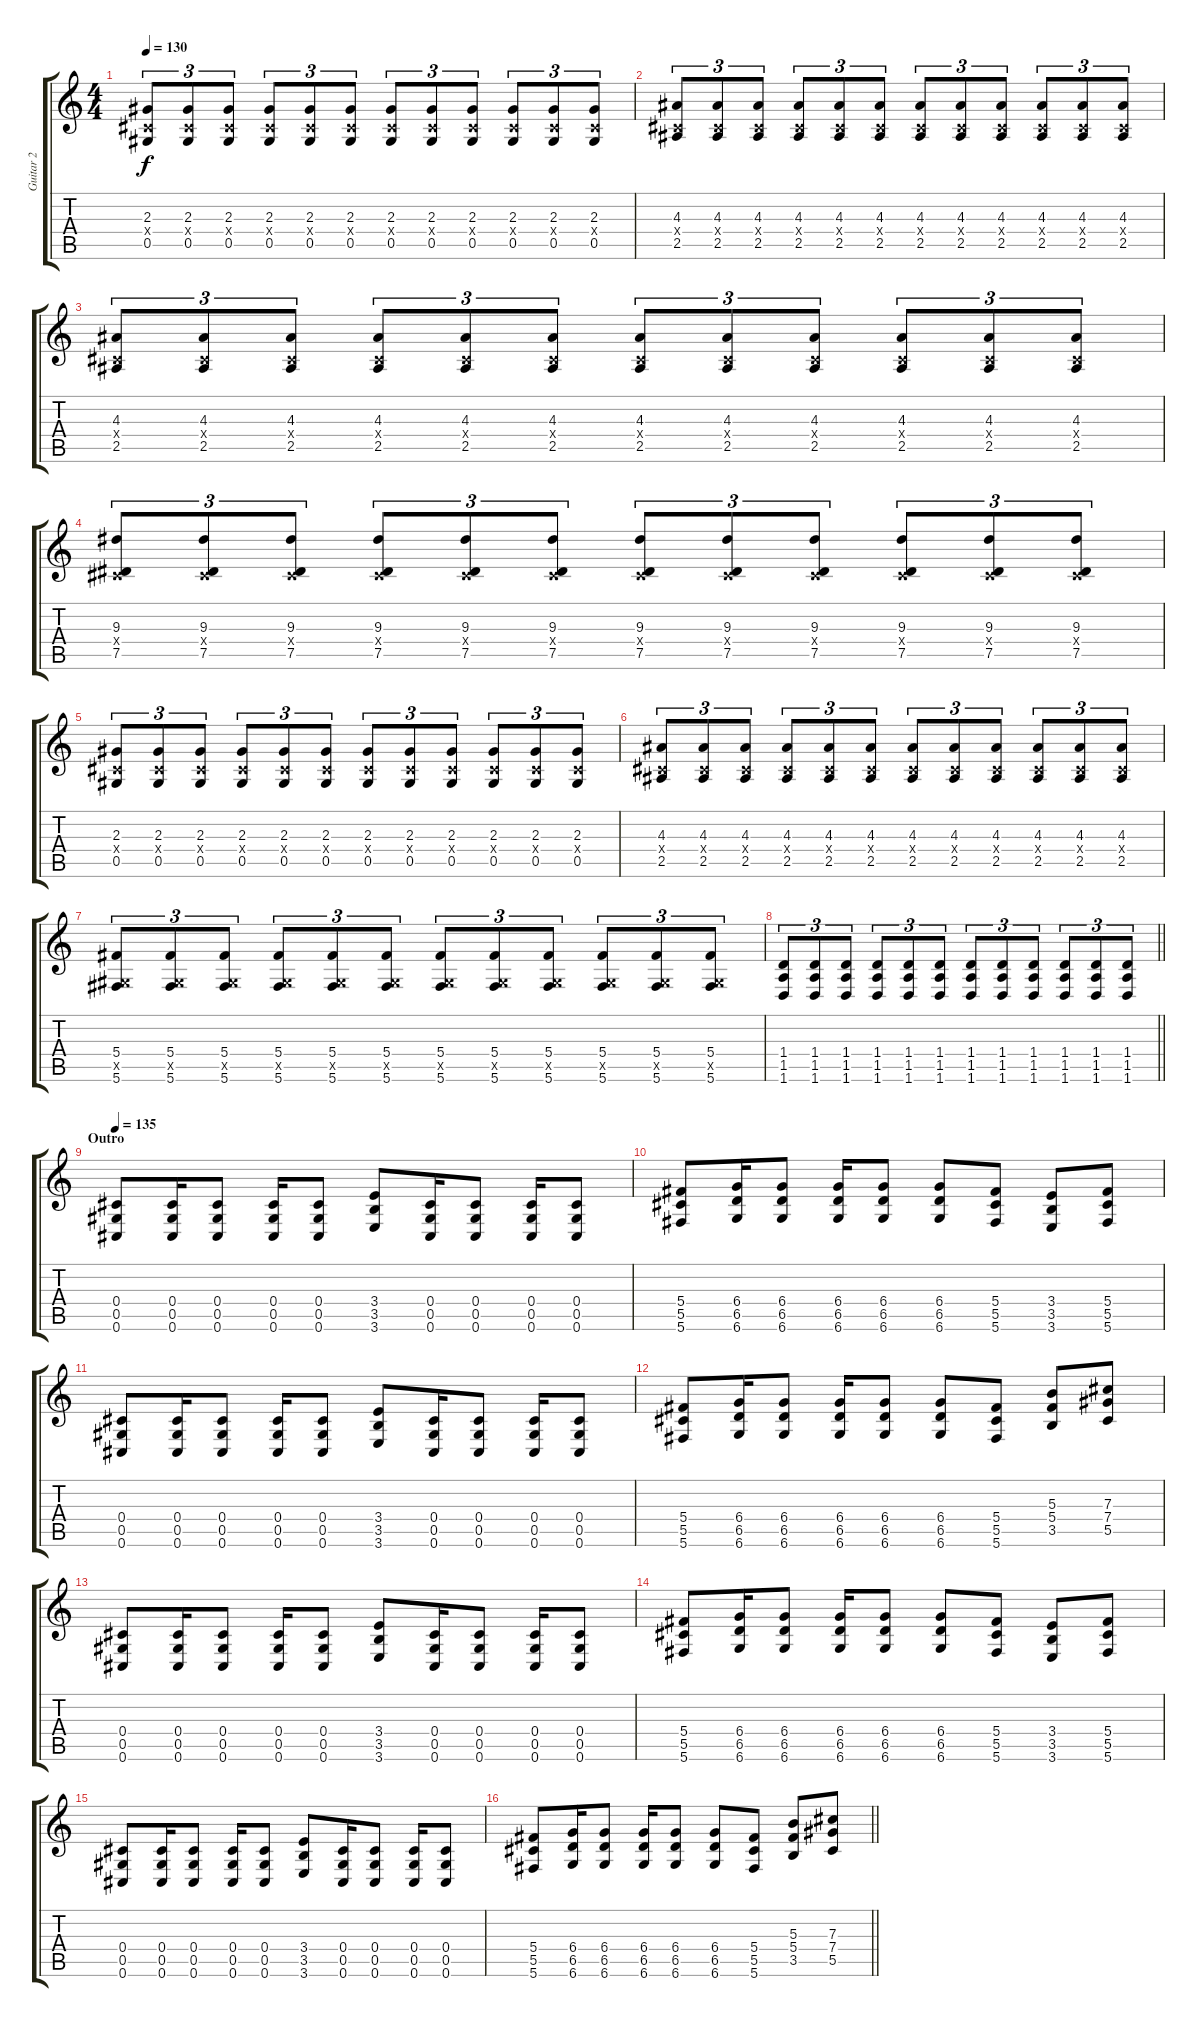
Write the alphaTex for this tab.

\track ("Guitar 2" "Guitar 2") {instrument distortionguitar}
\staff {score tabs}
\tuning (Eb4 Bb3 Gb3 Db3 Ab2 Db2) {hide}
\ts (4 4)
\tempo 130
\clef g2
\ks c
(2.3 0.4{x} 0.5).8{tu (3 2) dy f} (2.3 0.4{x} 0.5).8{tu (3 2)} (2.3 0.4{x} 0.5).8{tu (3 2)} (2.3 0.4{x} 0.5).8{tu (3 2)} (2.3 0.4{x} 0.5).8{tu (3 2)} (2.3 0.4{x} 0.5).8{tu (3 2)} (2.3 0.4{x} 0.5).8{tu (3 2)} (2.3 0.4{x} 0.5).8{tu (3 2)} (2.3 0.4{x} 0.5).8{tu (3 2)} (2.3 0.4{x} 0.5).8{tu (3 2)} (2.3 0.4{x} 0.5).8{tu (3 2)} (2.3 0.4{x} 0.5).8{tu (3 2)} |
(4.3 0.4{x} 2.5).8{tu (3 2)} (4.3 0.4{x} 2.5).8{tu (3 2)} (4.3 0.4{x} 2.5).8{tu (3 2)} (4.3 0.4{x} 2.5).8{tu (3 2)} (4.3 0.4{x} 2.5).8{tu (3 2)} (4.3 0.4{x} 2.5).8{tu (3 2)} (4.3 0.4{x} 2.5).8{tu (3 2)} (4.3 0.4{x} 2.5).8{tu (3 2)} (4.3 0.4{x} 2.5).8{tu (3 2)} (4.3 0.4{x} 2.5).8{tu (3 2)} (4.3 0.4{x} 2.5).8{tu (3 2)} (4.3 0.4{x} 2.5).8{tu (3 2)} |
(4.3 0.4{x} 2.5).8{tu (3 2)} (4.3 0.4{x} 2.5).8{tu (3 2)} (4.3 0.4{x} 2.5).8{tu (3 2)} (4.3 0.4{x} 2.5).8{tu (3 2)} (4.3 0.4{x} 2.5).8{tu (3 2)} (4.3 0.4{x} 2.5).8{tu (3 2)} (4.3 0.4{x} 2.5).8{tu (3 2)} (4.3 0.4{x} 2.5).8{tu (3 2)} (4.3 0.4{x} 2.5).8{tu (3 2)} (4.3 0.4{x} 2.5).8{tu (3 2)} (4.3 0.4{x} 2.5).8{tu (3 2)} (4.3 0.4{x} 2.5).8{tu (3 2)} |
(9.3 0.4{x} 7.5).8{tu (3 2)} (9.3 0.4{x} 7.5).8{tu (3 2)} (9.3 0.4{x} 7.5).8{tu (3 2)} (9.3 0.4{x} 7.5).8{tu (3 2)} (9.3 0.4{x} 7.5).8{tu (3 2)} (9.3 0.4{x} 7.5).8{tu (3 2)} (9.3 0.4{x} 7.5).8{tu (3 2)} (9.3 0.4{x} 7.5).8{tu (3 2)} (9.3 0.4{x} 7.5).8{tu (3 2)} (9.3 0.4{x} 7.5).8{tu (3 2)} (9.3 0.4{x} 7.5).8{tu (3 2)} (9.3 0.4{x} 7.5).8{tu (3 2)} |
(2.3 0.4{x} 0.5).8{tu (3 2)} (2.3 0.4{x} 0.5).8{tu (3 2)} (2.3 0.4{x} 0.5).8{tu (3 2)} (2.3 0.4{x} 0.5).8{tu (3 2)} (2.3 0.4{x} 0.5).8{tu (3 2)} (2.3 0.4{x} 0.5).8{tu (3 2)} (2.3 0.4{x} 0.5).8{tu (3 2)} (2.3 0.4{x} 0.5).8{tu (3 2)} (2.3 0.4{x} 0.5).8{tu (3 2)} (2.3 0.4{x} 0.5).8{tu (3 2)} (2.3 0.4{x} 0.5).8{tu (3 2)} (2.3 0.4{x} 0.5).8{tu (3 2)} |
(4.3 0.4{x} 2.5).8{tu (3 2)} (4.3 0.4{x} 2.5).8{tu (3 2)} (4.3 0.4{x} 2.5).8{tu (3 2)} (4.3 0.4{x} 2.5).8{tu (3 2)} (4.3 0.4{x} 2.5).8{tu (3 2)} (4.3 0.4{x} 2.5).8{tu (3 2)} (4.3 0.4{x} 2.5).8{tu (3 2)} (4.3 0.4{x} 2.5).8{tu (3 2)} (4.3 0.4{x} 2.5).8{tu (3 2)} (4.3 0.4{x} 2.5).8{tu (3 2)} (4.3 0.4{x} 2.5).8{tu (3 2)} (4.3 0.4{x} 2.5).8{tu (3 2)} |
(5.4 0.5{x} 5.6).8{tu (3 2)} (5.4 0.5{x} 5.6).8{tu (3 2)} (5.4 0.5{x} 5.6).8{tu (3 2)} (5.4 0.5{x} 5.6).8{tu (3 2)} (5.4 0.5{x} 5.6).8{tu (3 2)} (5.4 0.5{x} 5.6).8{tu (3 2)} (5.4 0.5{x} 5.6).8{tu (3 2)} (5.4 0.5{x} 5.6).8{tu (3 2)} (5.4 0.5{x} 5.6).8{tu (3 2)} (5.4 0.5{x} 5.6).8{tu (3 2)} (5.4 0.5{x} 5.6).8{tu (3 2)} (5.4 0.5{x} 5.6).8{tu (3 2)} |
\barLineRight lightlight
(1.4 1.5 1.6).8{tu (3 2)} (1.4 1.5 1.6).8{tu (3 2)} (1.4 1.5 1.6).8{tu (3 2)} (1.4 1.5 1.6).8{tu (3 2)} (1.4 1.5 1.6).8{tu (3 2)} (1.4 1.5 1.6).8{tu (3 2)} (1.4 1.5 1.6).8{tu (3 2)} (1.4 1.5 1.6).8{tu (3 2)} (1.4 1.5 1.6).8{tu (3 2)} (1.4 1.5 1.6).8{tu (3 2)} (1.4 1.5 1.6).8{tu (3 2)} (1.4 1.5 1.6).8{tu (3 2)} |
\section ("" "Outro")
\tempo 135
(0.4 0.5 0.6).8 (0.4 0.5 0.6).16 (0.4 0.5 0.6).8 (0.4 0.5 0.6).16 (0.4 0.5 0.6).8 (3.4 3.5 3.6).8 (0.4 0.5 0.6).16 (0.4 0.5 0.6).8 (0.4 0.5 0.6).16 (0.4 0.5 0.6).8 |
(5.4 5.5 5.6).8 (6.4 6.5 6.6).16 (6.4 6.5 6.6).8 (6.4 6.5 6.6).16 (6.4 6.5 6.6).8 (6.4 6.5 6.6).8 (5.4 5.5 5.6).8 (3.4 3.5 3.6).8 (5.4 5.5 5.6).8 |
(0.4 0.5 0.6).8 (0.4 0.5 0.6).16 (0.4 0.5 0.6).8 (0.4 0.5 0.6).16 (0.4 0.5 0.6).8 (3.4 3.5 3.6).8 (0.4 0.5 0.6).16 (0.4 0.5 0.6).8 (0.4 0.5 0.6).16 (0.4 0.5 0.6).8 |
(5.4 5.5 5.6).8 (6.4 6.5 6.6).16 (6.4 6.5 6.6).8 (6.4 6.5 6.6).16 (6.4 6.5 6.6).8 (6.4 6.5 6.6).8 (5.4 5.5 5.6).8 (5.3 5.4 3.5).8 (7.3 7.4 5.5).8 |
(0.4 0.5 0.6).8 (0.4 0.5 0.6).16 (0.4 0.5 0.6).8 (0.4 0.5 0.6).16 (0.4 0.5 0.6).8 (3.4 3.5 3.6).8 (0.4 0.5 0.6).16 (0.4 0.5 0.6).8 (0.4 0.5 0.6).16 (0.4 0.5 0.6).8 |
(5.4 5.5 5.6).8 (6.4 6.5 6.6).16 (6.4 6.5 6.6).8 (6.4 6.5 6.6).16 (6.4 6.5 6.6).8 (6.4 6.5 6.6).8 (5.4 5.5 5.6).8 (3.4 3.5 3.6).8 (5.4 5.5 5.6).8 |
(0.4 0.5 0.6).8 (0.4 0.5 0.6).16 (0.4 0.5 0.6).8 (0.4 0.5 0.6).16 (0.4 0.5 0.6).8 (3.4 3.5 3.6).8 (0.4 0.5 0.6).16 (0.4 0.5 0.6).8 (0.4 0.5 0.6).16 (0.4 0.5 0.6).8 |
\barLineRight lightlight
(5.4 5.5 5.6).8 (6.4 6.5 6.6).16 (6.4 6.5 6.6).8 (6.4 6.5 6.6).16 (6.4 6.5 6.6).8 (6.4 6.5 6.6).8 (5.4 5.5 5.6).8 (5.3 5.4 3.5).8 (7.3 7.4 5.5).8
